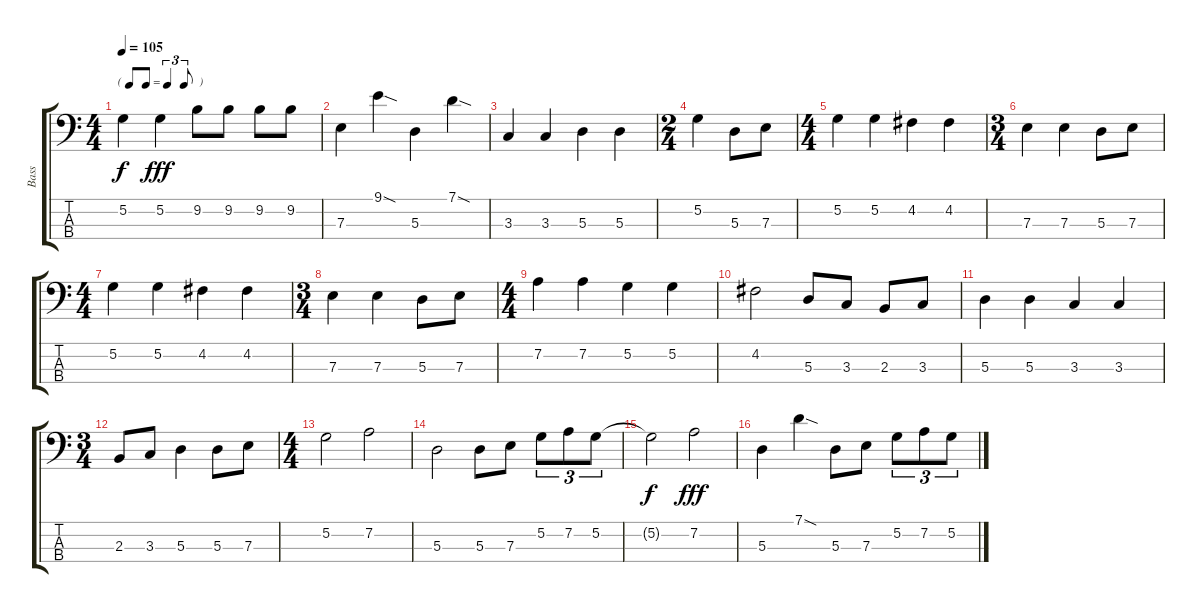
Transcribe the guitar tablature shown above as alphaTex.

\track ("Bass" "Bass") {instrument electricguitarjazz}
\staff {score tabs}
\tuning (G2 D2 A1 E1) {hide}
\ts (4 4)
\tf triplet8th
\tempo 105
\clef f4
\ks c
5.2{t}.4{dy f} 5.2.4{dy fff} 9.2.8 9.2.8 9.2.8 9.2.8 |
7.3.4 9.1{sod}.4 5.3.4 7.1{sod}.4 |
3.3.4 3.3.4 5.3.4 5.3.4 |
\ts (2 4)
5.2.4 5.3.8 7.3.8 |
\ts (4 4)
5.2.4 5.2.4 4.2.4 4.2.4 |
\ts (3 4)
7.3.4 7.3.4 5.3.8 7.3.8 |
\ts (4 4)
5.2.4 5.2.4 4.2.4 4.2.4 |
\ts (3 4)
7.3.4 7.3.4 5.3.8 7.3.8 |
\ts (4 4)
7.2.4 7.2.4 5.2.4 5.2.4 |
4.2.2 5.3.8 3.3.8 2.3.8 3.3.8 |
5.3.4 5.3.4 3.3.4 3.3.4 |
\ts (3 4)
2.3.8 3.3.8 5.3.4 5.3.8 7.3.8 |
\ts (4 4)
5.2.2 7.2.2 |
5.3.2 5.3.8 7.3.8 5.2.8{tu (3 2)} 7.2.8{tu (3 2)} 5.2.8{tu (3 2)} |
5.2{t}.2{dy f} 7.2.2{dy fff} |
5.3.4 7.1{sod}.4 5.3.8 7.3.8 5.2.8{tu (3 2)} 7.2.8{tu (3 2)} 5.2.8{tu (3 2)}
